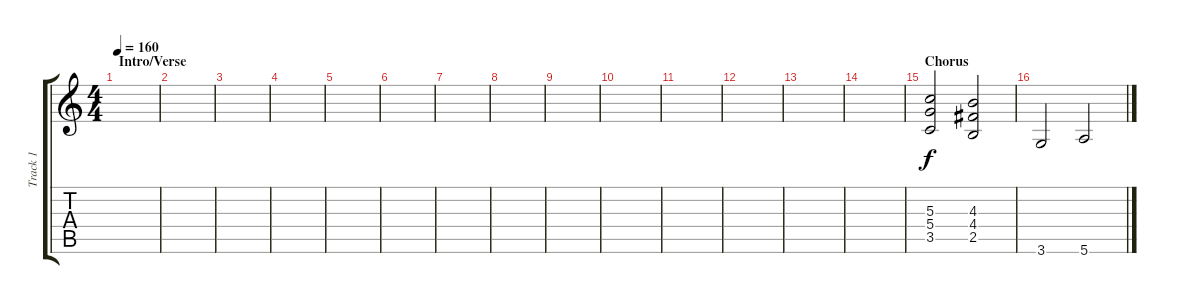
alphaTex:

\track ("Track 1" "Track 1") {instrument distortionguitar}
\staff {score tabs}
\tuning (E4 B3 G3 D3 A2 E2) {hide}
\ts (4 4)
\section ("" "Intro/Verse")
\tempo 160
\clef g2
\ks c
|
|
|
|
|
|
|
|
|
|
|
|
|
|
\section ("" "Chorus")
(5.3 5.4 3.5).2 (4.3 4.4 2.5).2 |
3.6.2 5.6.2
